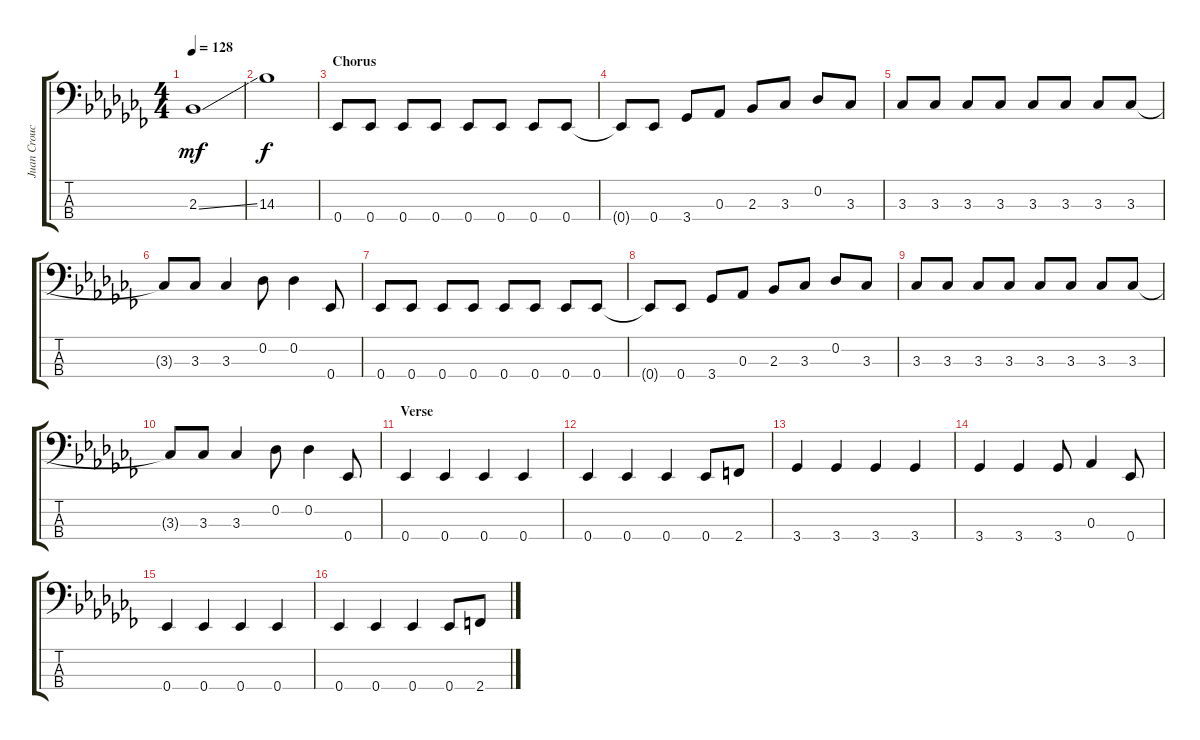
\track ("Juan Croucier" "Juan Crouc") {instrument electricbasspick}
\staff {score tabs}
\tuning (Gb2 Db2 Ab1 Eb1) {hide}
\ts (4 4)
\tempo 128
\clef f4
\ks cb
2.3{ss}.1{dy mf} |
14.3.1{dy f} |
\section ("" "Chorus")
0.4.8 0.4.8 0.4.8 0.4.8 0.4.8 0.4.8 0.4.8 0.4.8 |
0.4{t}.8 0.4.8 3.4.8 0.3.8 2.3.8 3.3.8 0.2.8 3.3.8 |
3.3.8 3.3.8 3.3.8 3.3.8 3.3.8 3.3.8 3.3.8 3.3.8 |
3.3{t}.8 3.3.8 3.3.4 0.2.8 0.2.4 0.4.8 |
0.4.8 0.4.8 0.4.8 0.4.8 0.4.8 0.4.8 0.4.8 0.4.8 |
0.4{t}.8 0.4.8 3.4.8 0.3.8 2.3.8 3.3.8 0.2.8 3.3.8 |
3.3.8 3.3.8 3.3.8 3.3.8 3.3.8 3.3.8 3.3.8 3.3.8 |
3.3{t}.8 3.3.8 3.3.4 0.2.8 0.2.4 0.4.8 |
\section ("" "Verse")
0.4.4 0.4.4 0.4.4 0.4.4 |
0.4.4 0.4.4 0.4.4 0.4.8 2.4.8 |
3.4.4 3.4.4 3.4.4 3.4.4 |
3.4.4 3.4.4 3.4.8 0.3.4 0.4.8 |
0.4.4 0.4.4 0.4.4 0.4.4 |
0.4.4 0.4.4 0.4.4 0.4.8 2.4.8
